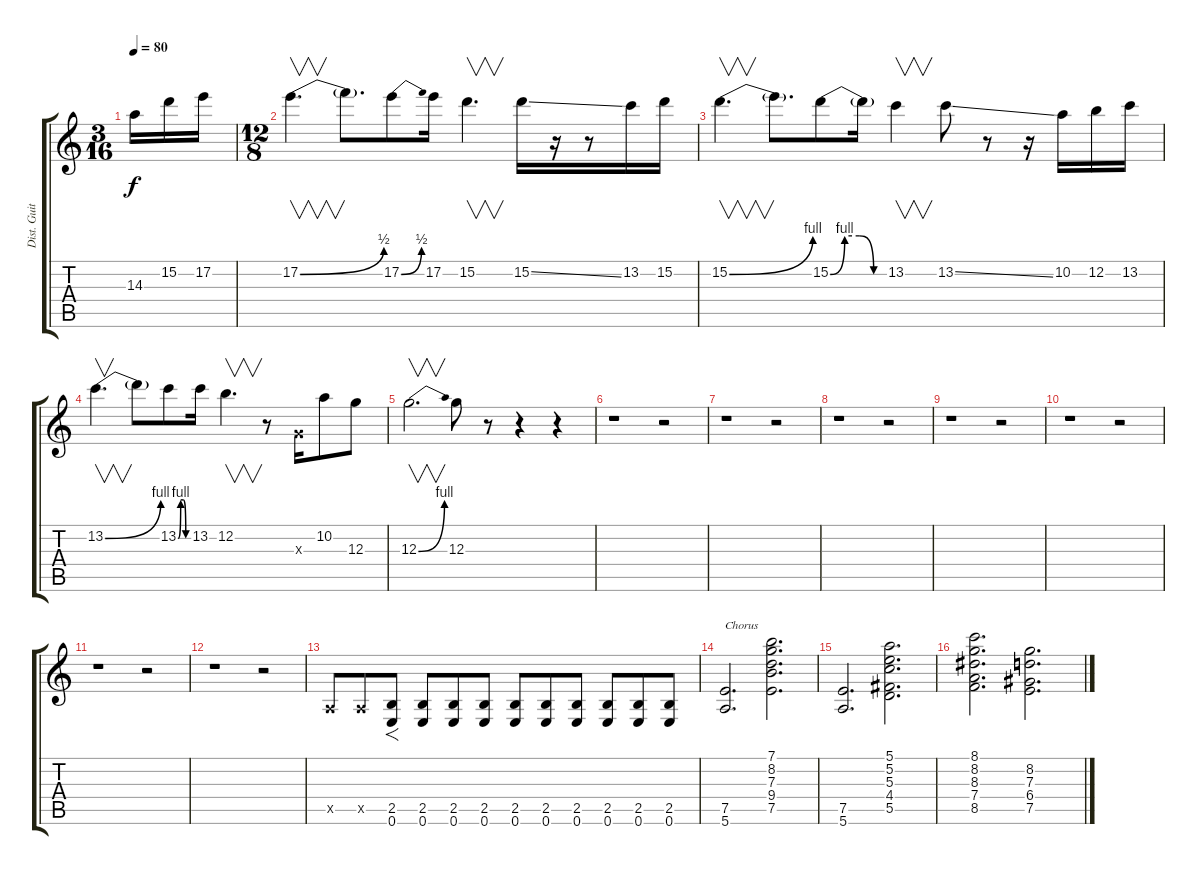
\track ("Dist. Guitar Solo" "Dist. Guit") {instrument distortionguitar}
\staff {score tabs}
\tuning (E4 B3 G3 D3 A2 E2) {hide}
\ts (3 16)
\tempo 80
\clef g2
\ks c
14.3.16{dy f instrument distortionguitar} 15.2.16 17.2.16 |
\ts (12 8)
17.2{be (bend 0 0 60 2)}.4{v d} 17.2{t}.8{d} 17.2{be (bend 0 0 60 2)}.8 17.2.16 15.2.4{v d} 15.2{ss}.16 r.16 r.8 13.2.16 15.2.16 |
15.2{be (bend 0 0 60 4)}.4{v d} 15.2{t}.8{d} 15.2{be (custom 0 0 15 4 30 4 45 0 60 0)}.8 15.2{t}.16 13.2.4{v} 13.2{ss}.8 r.8 r.16 10.2.16 12.2.16 13.2.16 |
13.2{be (bend 0 0 60 4)}.4{v d} 13.2{t}.8 13.2{be (custom 0 0 15 4 30 4 45 0 60 0)}.8 13.2.16 12.2.4{v d} r.8 0.3{x}.16 10.2.8 12.3.8 |
12.3{be (bend 0 0 60 4)}.2{v d} 12.3.8 r.8 r.4 r.4 |
r.1 r.2 |
r.1 r.2 |
r.1 r.2 |
r.1 r.2 |
r.1 r.2 |
r.1 r.2 |
r.1 r.2 |
0.5{x}.8 0.5{x}.8 (2.5 0.6).8{f} (2.5 0.6).8 (2.5 0.6).8 (2.5 0.6).8 (2.5 0.6).8 (2.5 0.6).8 (2.5 0.6).8 (2.5 0.6).8 (2.5 0.6).8 (2.5 0.6).8 |
(7.5 5.6).2{d txt "Chorus"} (7.1 8.2 7.3 9.4 7.5).2{d} |
(7.5 5.6).2{d} (5.1 5.2 5.3 4.4 5.5).2{d} |
(8.1 8.2 8.3 7.4 8.5).2{d} (8.2 7.3 6.4 7.5).2{d}
